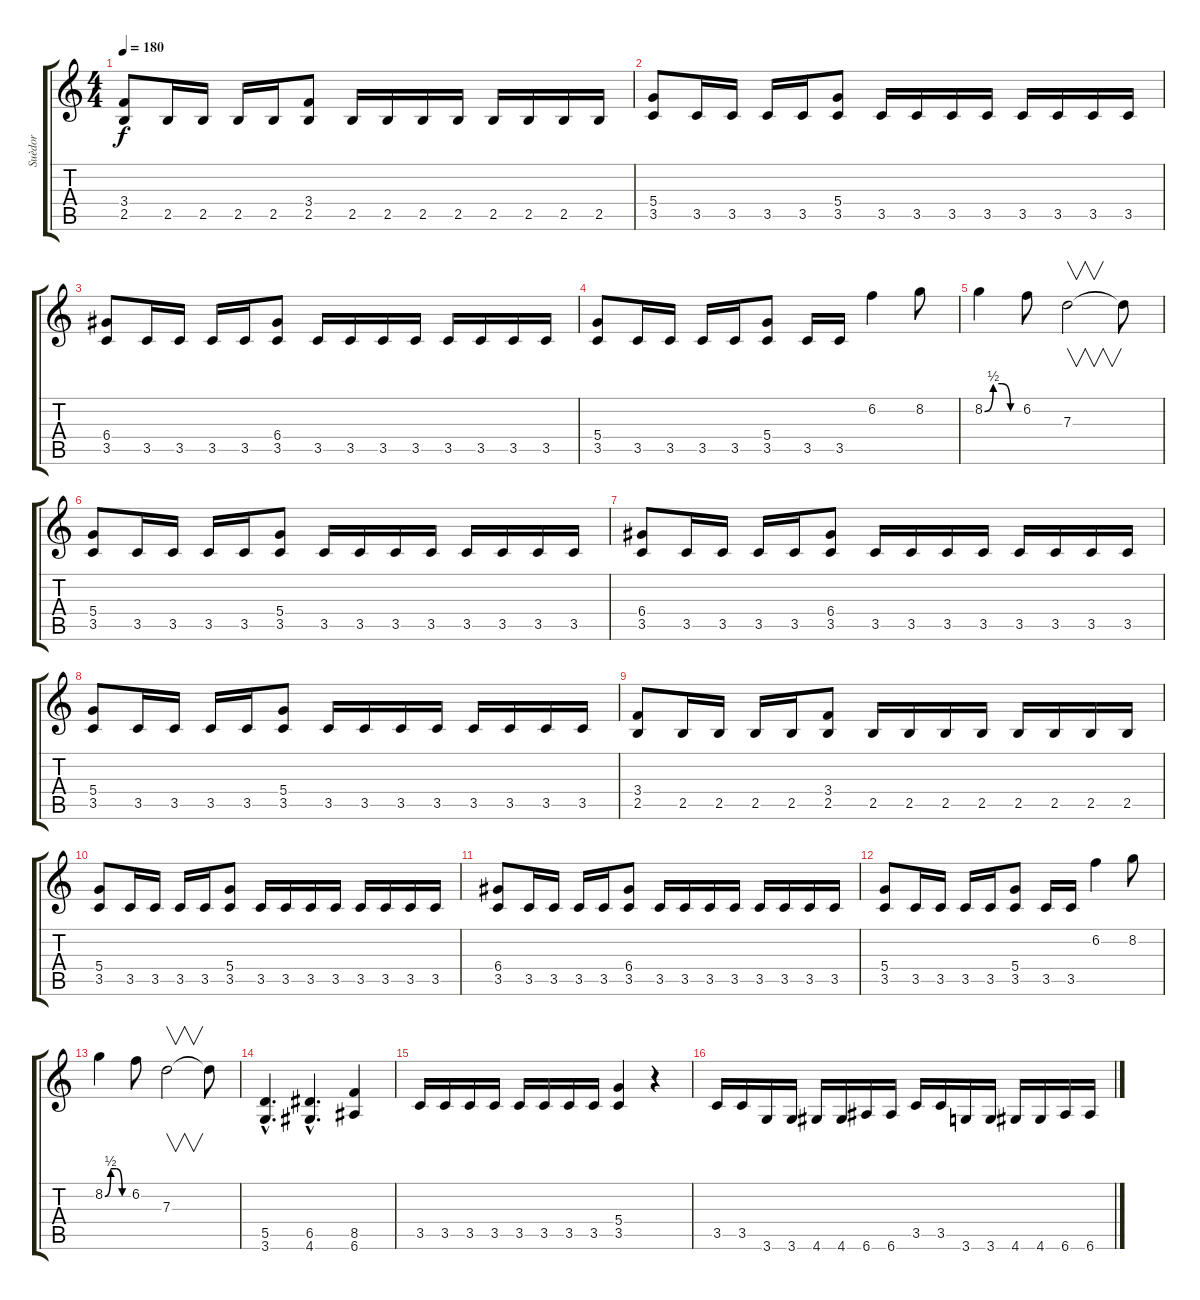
\track ("Suèdor" "Suèdor") {instrument distortionguitar}
\staff {score tabs}
\tuning (E4 B3 G3 D3 A2 E2) {hide}
\ts (4 4)
\tempo 180
\clef g2
\ks c
(3.4 2.5).8{dy f} 2.5.16 2.5.16 2.5.16 2.5.16 (3.4 2.5).8 2.5.16 2.5.16 2.5.16 2.5.16 2.5.16 2.5.16 2.5.16 2.5.16 |
(5.4 3.5).8 3.5.16 3.5.16 3.5.16 3.5.16 (5.4 3.5).8 3.5.16 3.5.16 3.5.16 3.5.16 3.5.16 3.5.16 3.5.16 3.5.16 |
(6.4 3.5).8 3.5.16 3.5.16 3.5.16 3.5.16 (6.4 3.5).8 3.5.16 3.5.16 3.5.16 3.5.16 3.5.16 3.5.16 3.5.16 3.5.16 |
(5.4 3.5).8 3.5.16 3.5.16 3.5.16 3.5.16 (5.4 3.5).8 3.5.16 3.5.16 6.2.4 8.2.8 |
8.2{be (custom 0 0 15 2 30 2 45 0 60 0)}.4 6.2.8 7.3.2{v} 7.3{t}.8 |
(5.4 3.5).8 3.5.16 3.5.16 3.5.16 3.5.16 (5.4 3.5).8 3.5.16 3.5.16 3.5.16 3.5.16 3.5.16 3.5.16 3.5.16 3.5.16 |
(6.4 3.5).8 3.5.16 3.5.16 3.5.16 3.5.16 (6.4 3.5).8 3.5.16 3.5.16 3.5.16 3.5.16 3.5.16 3.5.16 3.5.16 3.5.16 |
(5.4 3.5).8 3.5.16 3.5.16 3.5.16 3.5.16 (5.4 3.5).8 3.5.16 3.5.16 3.5.16 3.5.16 3.5.16 3.5.16 3.5.16 3.5.16 |
(3.4 2.5).8 2.5.16 2.5.16 2.5.16 2.5.16 (3.4 2.5).8 2.5.16 2.5.16 2.5.16 2.5.16 2.5.16 2.5.16 2.5.16 2.5.16 |
(5.4 3.5).8 3.5.16 3.5.16 3.5.16 3.5.16 (5.4 3.5).8 3.5.16 3.5.16 3.5.16 3.5.16 3.5.16 3.5.16 3.5.16 3.5.16 |
(6.4 3.5).8 3.5.16 3.5.16 3.5.16 3.5.16 (6.4 3.5).8 3.5.16 3.5.16 3.5.16 3.5.16 3.5.16 3.5.16 3.5.16 3.5.16 |
(5.4 3.5).8 3.5.16 3.5.16 3.5.16 3.5.16 (5.4 3.5).8 3.5.16 3.5.16 6.2.4 8.2.8 |
8.2{be (custom 0 0 15 2 30 2 45 0 60 0)}.4 6.2.8 7.3.2{v} 7.3{t}.8 |
(5.5{hac} 3.6{hac}).4{d} (6.5{hac} 4.6{hac}).4{d} (8.5 6.6).4 |
3.5.16 3.5.16 3.5.16 3.5.16 3.5.16 3.5.16 3.5.16 3.5.16 (5.4 3.5).4 r.4 |
3.5.16 3.5.16 3.6.16 3.6.16 4.6.16 4.6.16 6.6.16 6.6.16 3.5.16 3.5.16 3.6.16 3.6.16 4.6.16 4.6.16 6.6.16 6.6.16
